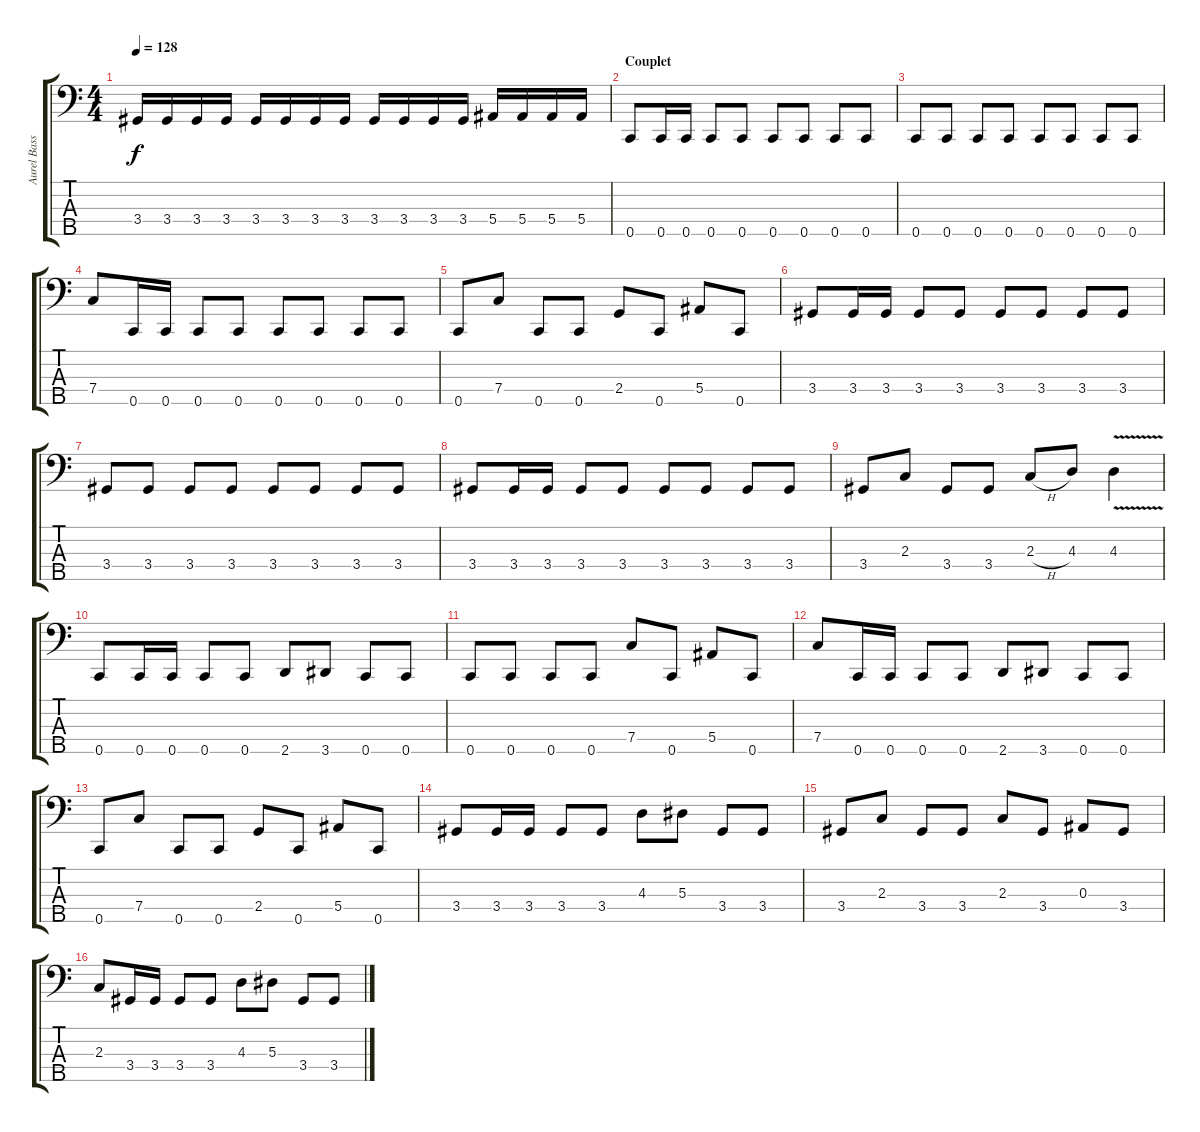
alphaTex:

\track ("Aurel Bass" "Aurel Bass") {instrument electricbassfinger}
\staff {score tabs}
\tuning (Ab2 Eb2 Bb1 F1 C1) {hide}
\ts (4 4)
\tempo 128
\clef f4
\ks c
3.4.16{dy f} 3.4.16 3.4.16 3.4.16 3.4.16 3.4.16 3.4.16 3.4.16 3.4.16 3.4.16 3.4.16 3.4.16 5.4.16 5.4.16 5.4.16 5.4.16 |
\section ("" "Couplet")
0.5.8 0.5.16 0.5.16 0.5.8 0.5.8 0.5.8 0.5.8 0.5.8 0.5.8 |
0.5.8 0.5.8 0.5.8 0.5.8 0.5.8 0.5.8 0.5.8 0.5.8 |
7.4.8 0.5.16 0.5.16 0.5.8 0.5.8 0.5.8 0.5.8 0.5.8 0.5.8 |
0.5.8 7.4.8 0.5.8 0.5.8 2.4.8 0.5.8 5.4.8 0.5.8 |
3.4.8 3.4.16 3.4.16 3.4.8 3.4.8 3.4.8 3.4.8 3.4.8 3.4.8 |
3.4.8 3.4.8 3.4.8 3.4.8 3.4.8 3.4.8 3.4.8 3.4.8 |
3.4.8 3.4.16 3.4.16 3.4.8 3.4.8 3.4.8 3.4.8 3.4.8 3.4.8 |
3.4.8 2.3.8 3.4.8 3.4.8 2.3{h}.8 4.3.8 4.3{v}.4 |
0.5.8 0.5.16 0.5.16 0.5.8 0.5.8 2.5.8 3.5.8 0.5.8 0.5.8 |
0.5.8 0.5.8 0.5.8 0.5.8 7.4.8 0.5.8 5.4.8 0.5.8 |
7.4.8 0.5.16 0.5.16 0.5.8 0.5.8 2.5.8 3.5.8 0.5.8 0.5.8 |
0.5.8 7.4.8 0.5.8 0.5.8 2.4.8 0.5.8 5.4.8 0.5.8 |
3.4.8 3.4.16 3.4.16 3.4.8 3.4.8 4.3.8 5.3.8 3.4.8 3.4.8 |
3.4.8 2.3.8 3.4.8 3.4.8 2.3.8 3.4.8 0.3.8 3.4.8 |
2.3.8 3.4.16 3.4.16 3.4.8 3.4.8 4.3.8 5.3.8 3.4.8 3.4.8
